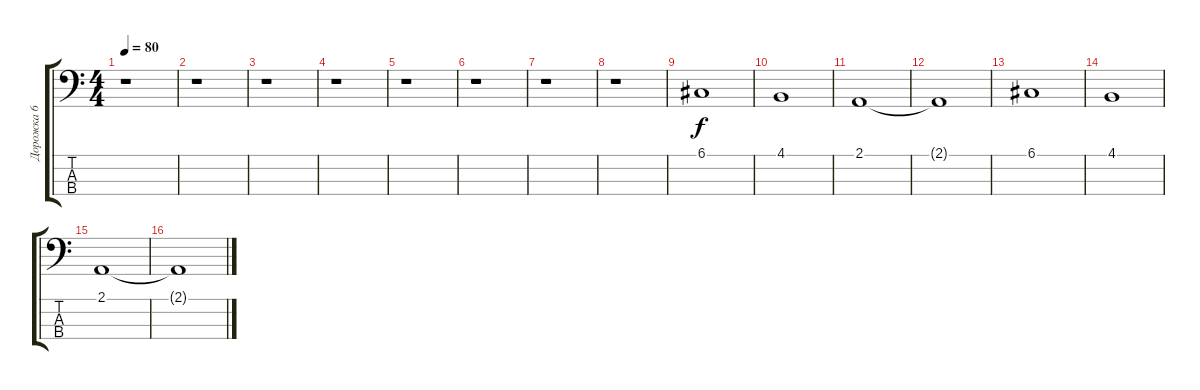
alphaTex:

\track ("Дорожка 6" "Дорожка 6") {instrument tremolostrings}
\staff {score tabs}
\tuning (G2 D2 A1 E1) {hide}
\ts (4 4)
\tempo 80
\clef f4
\ks c
r.1{dy f} |
r.1 |
r.1 |
r.1 |
r.1 |
r.1 |
r.1 |
r.1 |
6.1.1 |
4.1.1 |
2.1.1 |
2.1{t}.1 |
6.1.1 |
4.1.1 |
2.1.1 |
2.1{t}.1
